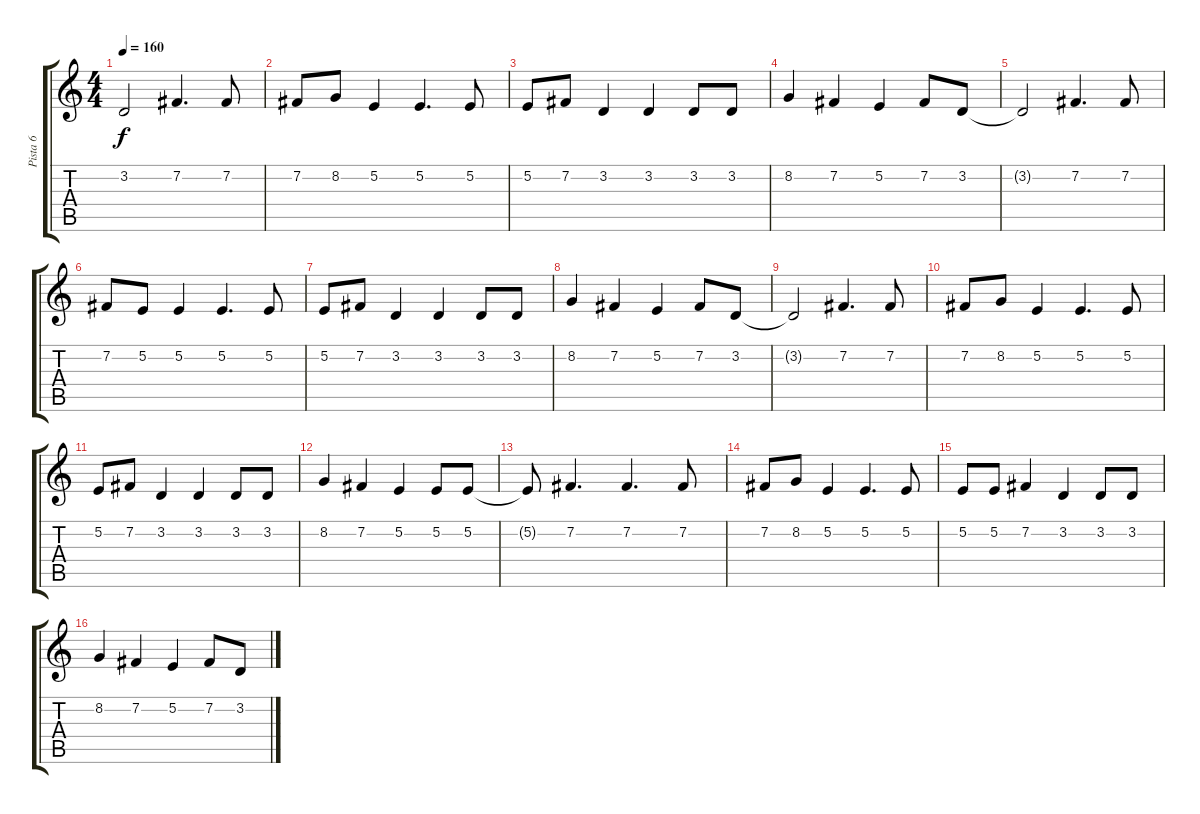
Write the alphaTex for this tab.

\track ("Pista 6" "Pista 6") {instrument electricgrandpiano}
\staff {score tabs}
\tuning (E4 B3 G3 D3 A2 E2) {hide}
\ts (4 4)
\tempo 160
\clef g2
\ks c
3.2{t}.2{dy f} 7.2.4{d} 7.2.8 |
7.2.8 8.2.8 5.2.4 5.2.4{d} 5.2.8 |
5.2.8 7.2.8 3.2.4 3.2.4 3.2.8 3.2.8 |
8.2.4 7.2.4 5.2.4 7.2.8 3.2.8 |
3.2{t}.2 7.2.4{d} 7.2.8 |
7.2.8 5.2.8 5.2.4 5.2.4{d} 5.2.8 |
5.2.8 7.2.8 3.2.4 3.2.4 3.2.8 3.2.8 |
8.2.4 7.2.4 5.2.4 7.2.8 3.2.8 |
3.2{t}.2 7.2.4{d} 7.2.8 |
7.2.8 8.2.8 5.2.4 5.2.4{d} 5.2.8 |
5.2.8 7.2.8 3.2.4 3.2.4 3.2.8 3.2.8 |
8.2.4 7.2.4 5.2.4 5.2.8 5.2.8 |
5.2{t}.8 7.2.4{d} 7.2.4{d} 7.2.8 |
7.2.8 8.2.8 5.2.4 5.2.4{d} 5.2.8 |
5.2.8 5.2.8 7.2.4 3.2.4 3.2.8 3.2.8 |
8.2.4 7.2.4 5.2.4 7.2.8 3.2.8
